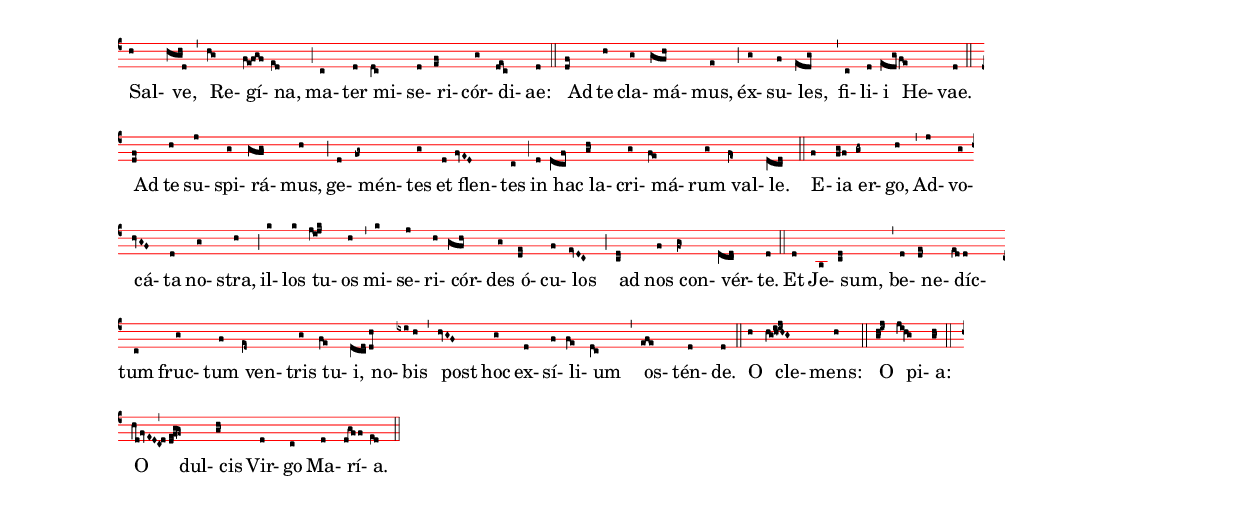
% Do not edit this file; it is automatically
% generated from Documentation/snippets/new
% This file is in the public domain.
%% Note: this file works from version 2.13.36
\version "2.13.40"

#(set-global-staff-size 15)
\paper {
  ragged-right = ##t
  line-width = 17\cm
  indent = 0\cm
}


\header {
  lsrtags = "headwords"
  texidoc = ""
  doctitle = "headword"
} % begin verbatim


\layout {
  \context {
    \Score
    \override PaperColumn #'keep-inside-line = ##t
    \override NonMusicalPaperColumn #'keep-inside-line = ##t
  }
}

\include "gregorian.ly"

\score {
  <<
    \new VaticanaVoice = "cantus" {
      \clef "vaticana-do3"
      % Verse 1 — Salve, Regína
      a\melisma \[ a \flexa g \pes a\melismaEnd \] d
      \divisioMinima
      \[ a\melisma \flexa g\melismaEnd \]
      \[ f\melisma \flexa e f \pes g \flexa f\melismaEnd \]
      \[ e\melisma \flexa d\melismaEnd \]
      \divisioMaior
      c d \[d\melisma \flexa c\melismaEnd \] d
      \[ e\melisma \pes f\melismaEnd\] g
      \[d\melisma \pes e \flexa c\melismaEnd \] d
      \finalis
      % Verse 2 — Vita, dulcédo
      % a\melisma \[ a \flexa g \pes a\melismaEnd \] d
      % \divisioMinima
      % \[ a\melisma \flexa g\melismaEnd \]
      % \[ f\melisma \flexa e f \pes g \flexa f\melismaEnd \]
      % \[ e\melisma \flexa d\melismaEnd \]
      % \divisioMaior
      % c d \[e\melisma \pes f\melismaEnd \] g
      % \[d\melisma \pes e \flexa c\melismaEnd \] d
      % \finalis
      % Verse 3 — Ad te clamámus
      \[ d\melisma \pes f\melismaEnd\] a g
      \[ g\melisma \flexa f \pes a\melismaEnd\] e
      \divisioMaior
      g f \[ e\melisma \flexa d \pes g\melismaEnd \]
      \divisioMinima
      c d \[ e\melisma \flexa d \pes g\melismaEnd \]
      \[ f\melisma \flexa e\melismaEnd \] d
      \finalis
      % Verse 4 — Ad te suspirámus
      \[ d\melisma \pes f\melismaEnd \] a c' g
      \[ g\melisma \flexa f \pes g\melismaEnd \] a
      \divisioMaior
      d \[ f\melisma \pes \deminutum g\melismaEnd \] g d
      \[ \virga f\melisma \inclinatum e \inclinatum d\melismaEnd \]
      c \divisioMaior
      d \[ d\melisma \flexa c \pes f\melismaEnd \]
      \[ g\melisma \pes a\melismaEnd \]
      g \[ f\melisma \flexa e\melismaEnd \] g
      \[ f\melisma \flexa \deminutum e\melismaEnd \]
      \[ d\melisma \flexa c \pes d\melismaEnd \]
      \finalis
      % Verse 5 — Eia ergo, Advocáta nostra
      f\melisma \[ f \pes g\melismaEnd \] f
      \[ g\melisma \pes \deminutum a\melismaEnd \] a
      \divisioMinima
      c' g \[ \virga a\melisma \inclinatum g \inclinatum f\melismaEnd \] d g a
      \divisioMaior
      d' d' \[ c'\melisma \flexa b c' \pes d'\melismaEnd \] a
      \divisioMinima
      d' c' a \[ g\melisma \flexa f \pes a\melismaEnd \] g
      \[ d\melisma \pes e\melismaEnd \] f
      \[ \virga e\melisma \inclinatum d \inclinatum c\melismaEnd \]
      \divisioMaior
      \[ c\melisma \pes d\melismaEnd \]
      f \[ g\melisma \flexa \deminutum f\melismaEnd \]
      \[ d\melisma \flexa c \pes d\melismaEnd \] d
      \finalis
      % Verse 6 — Et Jesum
      d a, \[ c\melisma \pes d\melismaEnd \]
      \divisioMinima
      d \[ d\melisma \pes e\melismaEnd \] \[ e\melisma \flexa d d\melismaEnd \]
      c g f \[ e\melisma \flexa \deminutum d\melismaEnd \] g
      \[ f\melisma \flexa e\melismaEnd \]
      \[ d\melisma \flexa c \pes d\melismaEnd \]
      \[ d\melisma \pes a \] \virga bes\melismaEnd a
      \divisioMinima
      \[ \virga a\melisma \inclinatum g \inclinatum f\melismaEnd \] g d f
      \[ f\melisma \flexa e\melismaEnd \] \[ d\melisma \flexa c\melismaEnd \]
      \divisioMinima
      \[ e\melisma \pes f \flexa e\melismaEnd \] d d
      \finalis
      % Verse 7 ad finem — O clemens: O pia: O dulcis Virgo María
      a\melisma \[a \flexa g a \quilisma b \pes c'\melismaEnd \]
      \[ \virga b\melisma \inclinatum a \inclinatum g\melismaEnd \] a
      \finalis
      \[ g\melisma \pes a \quilisma b \pes c' \] \[ c' \flexa b\melismaEnd \]
      \[ a\melisma \flexa g\melismaEnd \] \[ g\melisma \pes a\melismaEnd \]
      \finalis
      \[ a\melisma \flexa d \virga f \inclinatum e \inclinatum d \inclinatum c d \]
      \divisioMinima
      \[ d \pes e f \pes g\melismaEnd \]
      \[ g\melisma \flexa \deminutum f\melismaEnd \]
      \[ g\melisma \pes a\melismaEnd \]
      d c d \[ d\melisma \pes g \flexa f f\melismaEnd \]
      \[ e\melisma \flexa d\melismaEnd \]
      \finalis
    }
    \new Lyrics \lyricsto "cantus" {
      Sal- ve, Re- gí- na, ma- ter mi- se- ri- cór- di- ae:
      % Vi- ta, dul- cé- do, et spes no- stra, sal- ve.
      Ad te cla- má- mus, éx- su- les, fi- li- i He- vae.
      Ad te su- spi- rá- mus, ge- mén- tes et flen- tes in hac la- cri- má- rum
      val- le.
      E- ia er- go, Ad- vo- cá- ta no- stra, il- los tu- os mi- se- ri- cór- des
      ó- cu- los ad nos con- vér- te.
      Et Je- sum, be- ne- díc- tum fruc- tum ven- tris tu- i, no- bis post hoc
      ex- sí- li- um os- tén- de.
      O cle- mens:
      O pi- a:
      O dul- cis Vir- go Ma- rí- a.
    }
  >>
}

\layout {
  \context {
    \Staff
    \consists "Custos_engraver"
  }
}
